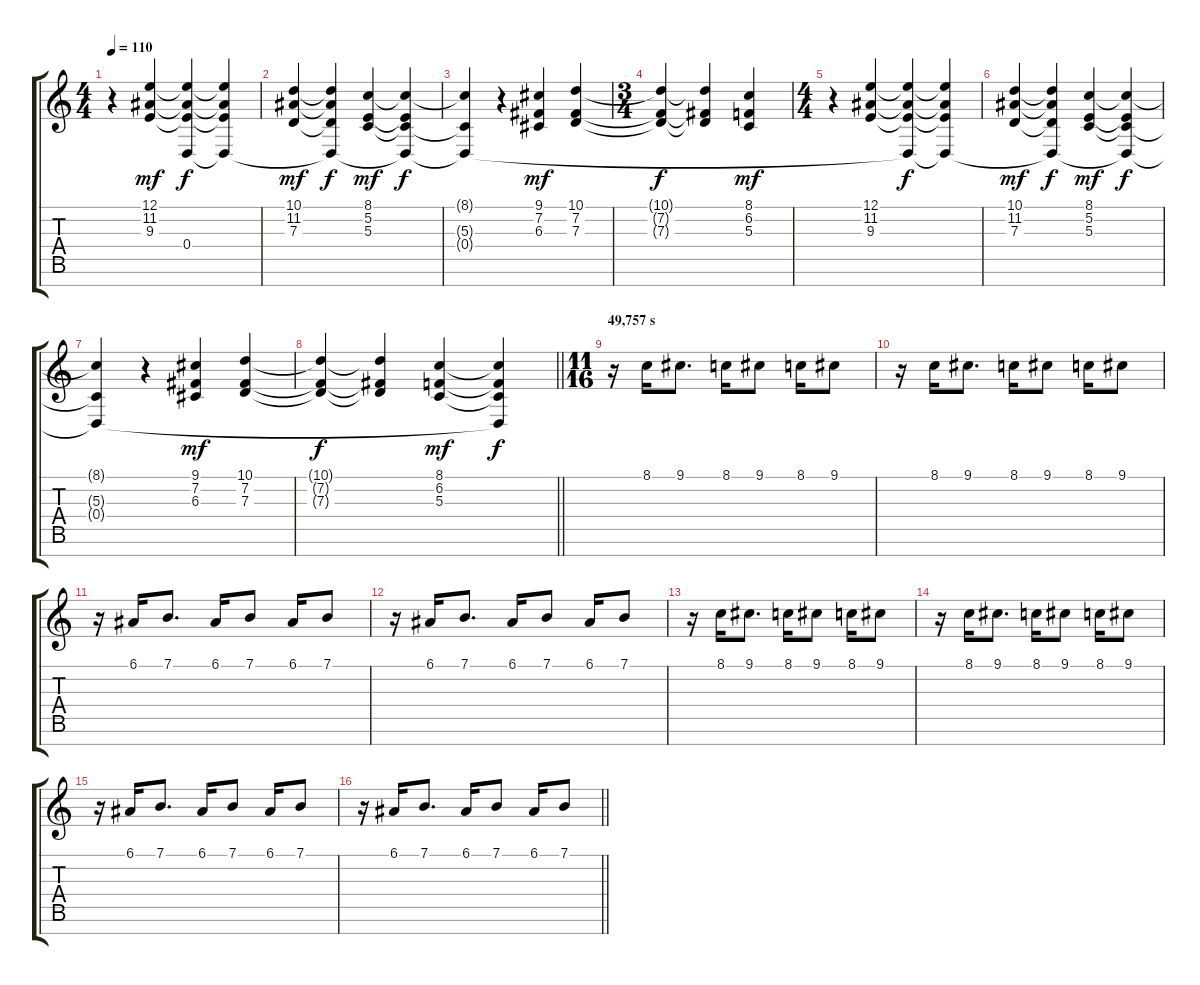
\track "" {instrument rockorgan}
\staff {score tabs}
\tuning (E4 B3 G3 D3 A2 E2 B1) {hide}
\ts (4 4)
\tempo 110
\clef g2
\ks c
r.4{dy mf} (12.1 11.2 9.3).4{volume 12} (12.1{t} 11.2{t} 9.3{t} 0.4{t}).4{dy f} (12.1{t} 11.2{t} 9.3{t} 0.4{t}).4 |
(10.1 11.2 7.3).4{dy mf} (10.1{t} 11.2{t} 7.3{t} 0.4{t}).4{dy f} (8.1 5.2 5.3).4{dy mf} (8.1{t} 5.2{t} 5.3{t} 0.4{t}).4{dy f} |
(8.1{t} 5.3{t} 0.4{t}).4 r.4 (9.1 7.2 6.3).4{dy mf} (10.1 7.2 7.3).4 |
\ts (3 4)
(10.1{t} 7.2{t} 7.3{t}).4{dy f} (10.1{t} 7.2{t} 7.3{t}).4{volume 7} (8.1 6.2 5.3).4{dy mf volume 13} |
\ts (4 4)
r.4 (12.1 11.2 9.3).4{volume 12} (12.1{t} 11.2{t} 9.3{t} 0.4{t}).4{dy f} (12.1{t} 11.2{t} 9.3{t} 0.4{t}).4 |
(10.1 11.2 7.3).4{dy mf} (10.1{t} 11.2{t} 7.3{t} 0.4{t}).4{dy f} (8.1 5.2 5.3).4{dy mf} (8.1{t} 5.2{t} 5.3{t} 0.4{t}).4{dy f} |
(8.1{t} 5.3{t} 0.4{t}).4 r.4 (9.1 7.2 6.3).4{dy mf} (10.1 7.2 7.3).4 |
\barLineRight lightlight
(10.1{t} 7.2{t} 7.3{t}).4{dy f} (10.1{t} 7.2{t} 7.3{t}).4{volume 7} (8.1 6.2 5.3).4{dy mf volume 13} (8.1{t} 6.2{t} 5.3{t} 0.4{t}).4{dy f} |
\ts (11 16)
\section ("" "49,757 s")
r.16{volume 10} 8.1.16 9.1.8{d} 8.1.16 9.1.8 8.1.16 9.1.8 |
r.16 8.1.16 9.1.8{d} 8.1.16 9.1.8 8.1.16 9.1.8 |
r.16 6.1.16 7.1.8{d} 6.1.16 7.1.8 6.1.16 7.1.8 |
r.16 6.1.16 7.1.8{d} 6.1.16 7.1.8 6.1.16 7.1.8 |
r.16{volume 10} 8.1.16 9.1.8{d} 8.1.16 9.1.8 8.1.16 9.1.8 |
r.16 8.1.16 9.1.8{d} 8.1.16 9.1.8 8.1.16 9.1.8 |
r.16 6.1.16 7.1.8{d} 6.1.16 7.1.8 6.1.16 7.1.8 |
\barLineRight lightlight
r.16 6.1.16 7.1.8{d} 6.1.16 7.1.8 6.1.16 7.1.8
